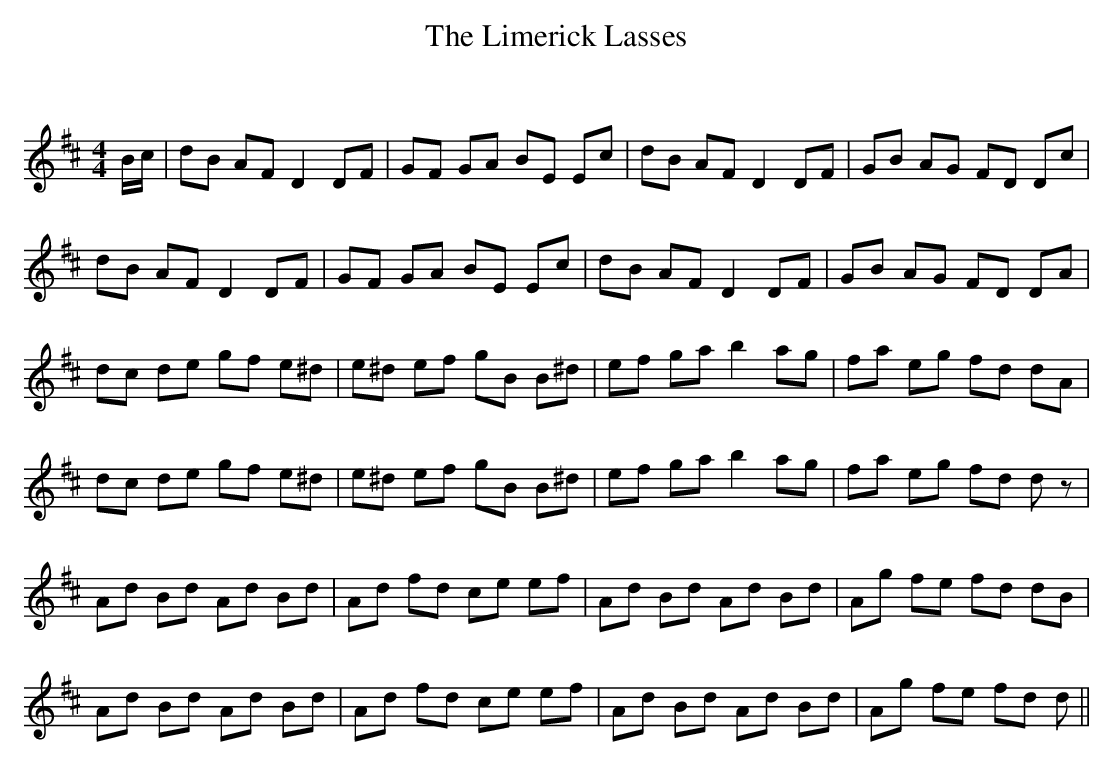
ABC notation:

X:1
T: The Limerick Lasses
C:
Q: 232
K:D
M:4/4
L:1/8
B/c/|dB AF D2 DF|GF GA BE Ec|dB AF D2 DF|GB AG FD Dc|
dB AF D2 DF|GF GA BE Ec|dB AF D2 DF|GB AG FD DA|
dc de gf e^d|e^d ef gB B^d|ef ga b2 ag|fa eg fd dA|
dc de gf e^d|e^d ef gB B^d|ef ga b2 ag|fa eg fd dz|
Ad Bd Ad Bd|Ad fd ce ef|Ad Bd Ad Bd|Ag fe fd dB|
Ad Bd Ad Bd|Ad fd ce ef|Ad Bd Ad Bd|Ag fe fd d||
